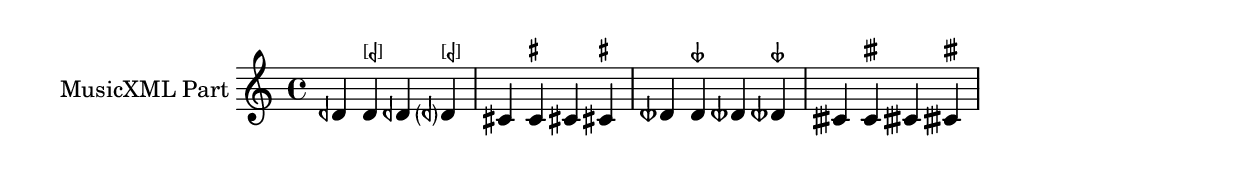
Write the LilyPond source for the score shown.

\version "2.17.28"
\score {
  <<
    \new Staff = "PartP1Staff1" \with {
      instrumentName = #"MusicXML Part"} <<
      \new Voice = "PartP1Staff1Voice1" {
      \key c\major \time 4/4
      \clef treble
      deh'4 deh'4 ^\markup {\tiny\concat {[\semiflat]}} deh'! 4 deh'? 4 ^\markup {\tiny\concat {[\semiflat]}} |%1
      cis'4 cis'4 ^\markup {\tiny\sharp} cis'! 4 cis'! 4 ^\markup {\tiny\sharp} |%2
      deseh'4 deseh'4 ^\markup {\tiny\sesquiflat} deseh'! 4 deseh'! 4 ^\markup {\tiny\sesquiflat} |%3
      cisih'4 cisih'4 ^\markup {\tiny\sesquisharp} cisih'! 4 cisih'! 4 ^\markup {\tiny\sesquisharp} |%4
      }
      \new Lyrics \lyricsto "PartP1Staff1Voice1" {
        
      }                
    >>
  >>
}
\layout {
  indent = 3.0\cm
  short-indent = 1.5\cm
}